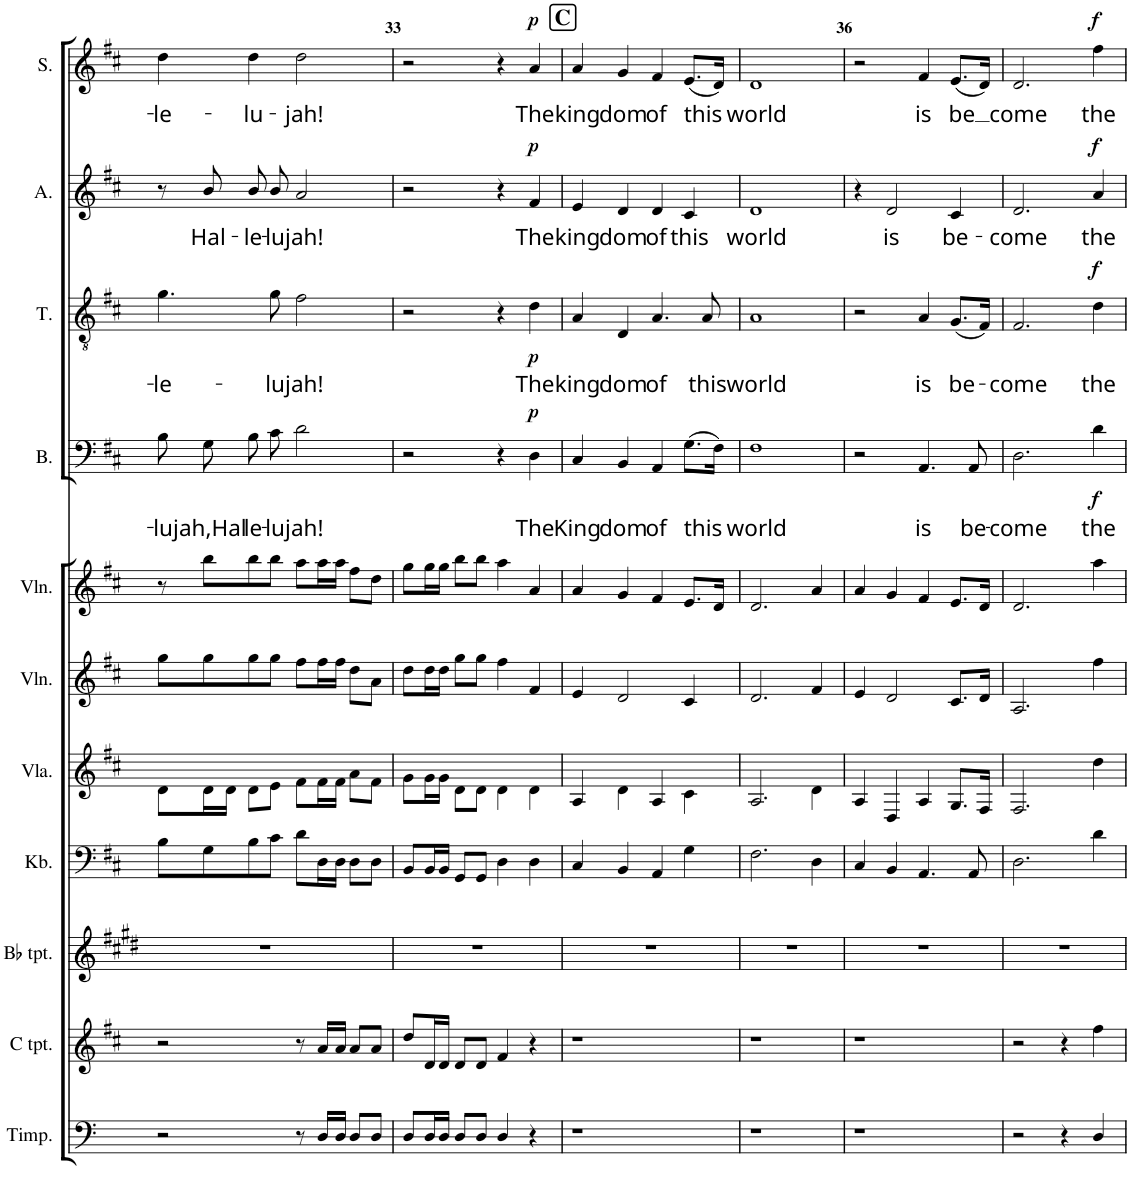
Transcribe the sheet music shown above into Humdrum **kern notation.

**kern	**kern	**kern	**kern	**kern	**kern	**kern	**kern	**text	**dynam	**kern	**text	**dynam	**kern	**text	**dynam	**kern	**text	**dynam
*part11	*part10	*part9	*part8	*part7	*part6	*part5	*part4	*part4	*part4	*part3	*part3	*part3	*part2	*part2	*part2	*part1	*part1	*part1
*staff11	*staff10	*staff9	*staff8	*staff7	*staff6	*staff5	*staff4	*staff4	*staff4	*staff3	*staff3	*staff3	*staff2	*staff2	*staff2	*staff1	*staff1	*staff1
*I"Timpani	*I"C trompet	*I"Bb trompet	*I"Kontrabas	*I"Viola	*I"Violin	*I"Violin	*I"Bass	*	*	*I"Tenor	*	*	*I"Alto	*	*	*I"Soprano	*	*
*I'Timp.	*I'C tpt.	*I'Bb tpt.	*I'Kb.	*I'Vla.	*I'Vln.	*I'Vln.	*I'B.	*	*	*I'T.	*	*	*I'A.	*	*	*I'S.	*	*
!!LO:PB:g=z
*clefF4	*clefG2	*clefG2	*clefF4	*clefG2	*clefG2	*clefG2	*clefF4	*	*	*clefGv2	*	*	*clefG2	*	*	*clefG2	*	*
*	*Trd1c2	*Trd1c2	*Trd7c12	*	*	*	*	*	*	*	*	*	*	*	*	*	*	*
*k[]	*k[f#c#]	*k[f#c#g#d#]	*k[f#c#]	*k[f#c#]	*k[f#c#]	*k[f#c#]	*k[f#c#]	*	*	*k[f#c#]	*	*	*k[f#c#]	*	*	*k[f#c#]	*	*
*	*D:	*	*D:	*D:	*D:	*D:	*D:	*	*	*D:	*	*	*D:	*	*	*D:	*	*
*M4/4	*M4/4	*M4/4	*M4/4	*M4/4	*M4/4	*M4/4	*M4/4	*	*	*M4/4	*	*	*M4/4	*	*	*M4/4	*	*
=32	=32	=32	=32	=32	=32	=32	=32	=32	=32	=32	=32	=32	=32	=32	=32	=32	=32	=32
!	!	!	!	!	!	!	!	!LO:LY:b	!	!	!LO:LY:b	!	!	!	!	!	!LO:LY:b	!
2r	2r	1r	8B\L	8d\L	8gg\L	8r	8B\	-lu-	.	4.g\	-le-	.	8r	.	.	4dd\	-le-	.
!	!	!	!	!	!	!	!	!LO:LY:b	!	!	!	!	!	!LO:LY:b	!	!	!	!
.	.	.	8G\	16d\L	8gg\	8bb\L	8G\	-jah,Hal-	.	.	.	.	8b/	Hal-	.	.	.	.
.	.	.	.	16d\JJ	.	.	.	.	.	.	.	.	.	.	.	.	.	.
!	!	!	!	!	!	!	!	!LO:LY:b	!	!	!	!	!	!LO:LY:b	!	!	!LO:LY:b	!
.	.	.	8B\	8d\L	8gg\	8bb\	8B\	-le-	.	.	.	.	8b/L	-le-	.	4dd\	-lu-	.
!	!	!	!	!	!	!	!	!LO:LY:b	!	!	!LO:LY:b	!	!	!LO:LY:b	!	!	!	!
.	.	.	8c#\J	8e\J	8gg\J	8bb\J	8c#\	-lu-	.	8g\	-lu-	.	8b/J	-lu-	.	.	.	.
!	!	!	!	!	!	!	!	!LO:LY:b	!	!	!LO:LY:b	!	!	!LO:LY:b	!	!	!LO:LY:b	!
8r	8r	.	8d\L	8f#\L	8ff#\L	8aa\L	2d\	-jah!	.	2f#\	-jah!	.	2a/	-jah!	.	2dd\	-jah!	.
16D/LL	16a/LL	.	16D\L	16f#\L	16ff#\L	16aa\L	.	.	.	.	.	.	.	.	.	.	.	.
16D/JJ	16a/JJ	.	16D\JJ	16f#\JJ	16ff#\JJ	16aa\JJ	.	.	.	.	.	.	.	.	.	.	.	.
8D/L	8a/L	.	8D\L	8a\L	8dd\L	8ff#\L	.	.	.	.	.	.	.	.	.	.	.	.
8D/J	8a/J	.	8D\J	8f#\J	8a\J	8dd\J	.	.	.	.	.	.	.	.	.	.	.	.
=33	=33	=33	=33	=33	=33	=33	=33	=33	=33	=33	=33	=33	=33	=33	=33	=33	=33	=33
8D/L	8dd/L	1r	8BB/L	8g\L	8dd\L	8gg\L	2r	.	.	2r	.	.	2r	.	.	2r	.	.
16D/L	16d/L	.	16BB/L	16g\L	16dd\L	16gg\L	.	.	.	.	.	.	.	.	.	.	.	.
16D/JJ	16d/JJ	.	16BB/JJ	16g\JJ	16dd\JJ	16gg\JJ	.	.	.	.	.	.	.	.	.	.	.	.
8D/L	8d/L	.	8GG/L	8d\L	8gg\L	8bb\L	.	.	.	.	.	.	.	.	.	.	.	.
8D/J	8d/J	.	8GG/J	8d\J	8gg\J	8bb\J	.	.	.	.	.	.	.	.	.	.	.	.
4D/	4f#/	.	4D\	4d\	4ff#\	4aa\	4r	.	.	4r	.	.	4r	.	.	4r	.	.
!	!	!	!	!	!	!	!	!LO:LY:b	!LO:DY:a	!	!LO:LY:b	!LO:DY:b	!	!LO:LY:b	!LO:DY:a	!	!LO:LY:b	!LO:DY:a
4r	4r	.	4D\	4d\	4f#/	4a/	4D\	The	p	4d\	The	p	4f#/	The	p	4a/	The	p
!!LO:REH:place=s1:a:B:cj:fs=14:t=C
=34	=34	=34	=34	=34	=34	=34	=34	=34	=34	=34	=34	=34	=34	=34	=34	=34	=34	=34
!	!	!	!	!	!	!	!	!LO:LY:b	!	!	!LO:LY:b	!	!	!LO:LY:b	!	!	!LO:LY:b	!
1r	1r	1r	4C#/	4A/	4e/	4a/	4C#/	King-	.	4A/	king-	.	4e/	king-	.	4a/	king-	.
!	!	!	!	!	!	!	!	!LO:LY:b	!	!	!LO:LY:b	!	!	!LO:LY:b	!	!	!LO:LY:b	!
.	.	.	4BB/	4d\	2d/	4g/	4BB/	-dom	.	4D/	-dom	.	4d/	-dom	.	4g/	-dom	.
!	!	!	!	!	!	!	!	!LO:LY:b	!	!	!LO:LY:b	!	!	!LO:LY:b	!	!	!LO:LY:b	!
.	.	.	4AA/	4A/	.	4f#/	4AA/	of	.	4.A/	of	.	4d/	of	.	4f#/	of	.
!	!	!	!	!	!	!	!	!LO:LY:b	!	!	!	!	!	!LO:LY:b	!	!	!LO:LY:b	!
.	.	.	4G\	4c#\	4c#/	8.e/L	(8.G\L	this	.	.	.	.	4c#/	this	.	(8.e/L	this	.
!	!	!	!	!	!	!	!	!	!	!	!LO:LY:b	!	!	!	!	!	!	!
.	.	.	.	.	.	.	.	.	.	8A/	this	.	.	.	.	.	.	.
.	.	.	.	.	.	16d/Jk	16F#\Jk)	.	.	.	.	.	.	.	.	16d/Jk)	.	.
=35	=35	=35	=35	=35	=35	=35	=35	=35	=35	=35	=35	=35	=35	=35	=35	=35	=35	=35
!	!	!	!	!	!	!	!	!LO:LY:b	!	!	!LO:LY:b	!	!	!LO:LY:b	!	!	!LO:LY:b	!
1r	1r	1r	2.F#\	2.A/	2.d/	2.d/	1F#	world	.	1A	world	.	1d	world	.	1d	world	.
.	.	.	4D\	4d\	4f#/	4a/	.	.	.	.	.	.	.	.	.	.	.	.
=36	=36	=36	=36	=36	=36	=36	=36	=36	=36	=36	=36	=36	=36	=36	=36	=36	=36	=36
1r	1r	1r	4C#/	4A/	4e/	4a/	2r	.	.	2r	.	.	4r	.	.	2r	.	.
!	!	!	!	!	!	!	!	!	!	!	!	!	!	!LO:LY:b	!	!	!	!
.	.	.	4BB/	4D/	2d/	4g/	.	.	.	.	.	.	2d/	is	.	.	.	.
!	!	!	!	!	!	!	!	!LO:LY:b	!	!	!LO:LY:b	!	!	!	!	!	!LO:LY:b	!
.	.	.	4.AA/	4A/	.	4f#/	4.AA/	is	.	4A/	is	.	.	.	.	4f#/	is	.
!	!	!	!	!	!	!	!	!	!	!	!LO:LY:b	!	!	!LO:LY:b	!	!	!LO:LY:b	!
.	.	.	.	8.G/L	8.c#/L	8.e/L	.	.	.	(8.G/L	be-	.	4c#/	be-	.	(8.e/L	be	.
!	!	!	!	!	!	!	!	!LO:LY:b	!	!	!	!	!	!	!	!	!	!
.	.	.	8AA/	.	.	.	8AA/	be-	.	.	.	.	.	.	.	.	.	.
.	.	.	.	16F#/Jk	16d/Jk	16d/Jk	.	.	.	16F#/Jk)	.	.	.	.	.	16d/Jk)	.	.
=37	=37	=37	=37	=37	=37	=37	=37	=37	=37	=37	=37	=37	=37	=37	=37	=37	=37	=37
!	!	!	!	!	!	!	!	!LO:LY:b	!	!	!LO:LY:b	!	!	!LO:LY:b	!	!	!LO:LY:b	!
2r	2r	1r	2.D\	2.F#/	2.A/	2.d/	2.D\	-come	.	2.F#/	-come	.	2.d/	-come	.	2.d/	come	.
4r	4r	.	.	.	.	.	.	.	.	.	.	.	.	.	.	.	.	.
!	!	!	!	!	!	!	!	!LO:LY:b	!LO:DY:b	!	!LO:LY:b	!LO:DY:a	!	!LO:LY:b	!LO:DY:a	!	!LO:LY:b	!LO:DY:a
4D/	4ff#\	.	4d\	4dd\	4ff#\	4aa\	4d\	the	f	4d\	the	f	4a/	the	f	4ff#\	the	f
=	=	=	=	=	=	=	=	=	=	=	=	=	=	=	=	=	=	=
*-	*-	*-	*-	*-	*-	*-	*-	*-	*-	*-	*-	*-	*-	*-	*-	*-	*-	*-
